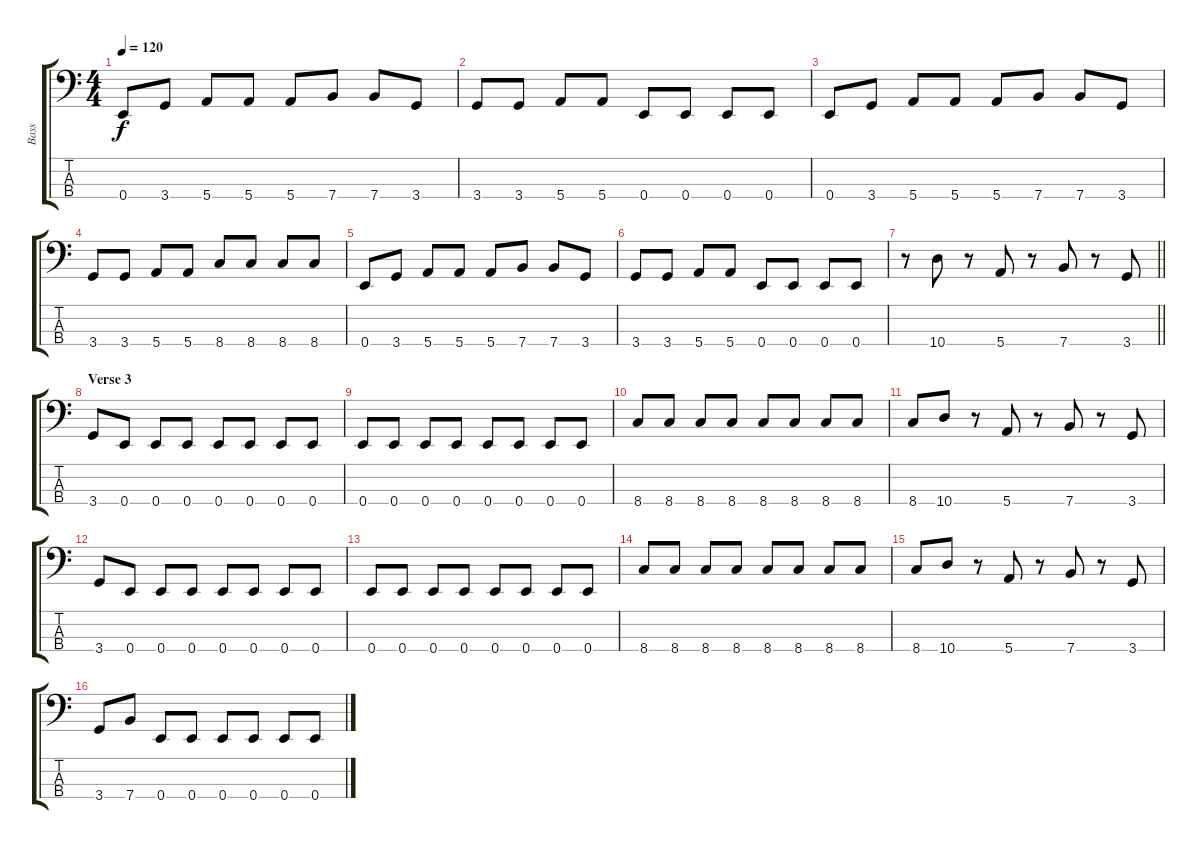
\track ("Bass" "Bass") {instrument electricbasspick}
\staff {score tabs}
\tuning (G2 D2 A1 E1) {hide}
\ts (4 4)
\tempo 120
\clef f4
\ks c
0.4.8{dy f} 3.4.8 5.4.8 5.4.8 5.4.8 7.4.8 7.4.8 3.4.8 |
3.4.8 3.4.8 5.4.8 5.4.8 0.4.8 0.4.8 0.4.8 0.4.8 |
0.4.8 3.4.8 5.4.8 5.4.8 5.4.8 7.4.8 7.4.8 3.4.8 |
3.4.8 3.4.8 5.4.8 5.4.8 8.4.8 8.4.8 8.4.8 8.4.8 |
0.4.8 3.4.8 5.4.8 5.4.8 5.4.8 7.4.8 7.4.8 3.4.8 |
3.4.8 3.4.8 5.4.8 5.4.8 0.4.8 0.4.8 0.4.8 0.4.8 |
\barLineRight lightlight
r.8 10.4.8 r.8 5.4.8 r.8 7.4.8 r.8 3.4.8 |
\section ("" "Verse 3")
3.4.8 0.4.8 0.4.8 0.4.8 0.4.8 0.4.8 0.4.8 0.4.8 |
0.4.8 0.4.8 0.4.8 0.4.8 0.4.8 0.4.8 0.4.8 0.4.8 |
8.4.8 8.4.8 8.4.8 8.4.8 8.4.8 8.4.8 8.4.8 8.4.8 |
8.4.8 10.4.8 r.8 5.4.8 r.8 7.4.8 r.8 3.4.8 |
3.4.8 0.4.8 0.4.8 0.4.8 0.4.8 0.4.8 0.4.8 0.4.8 |
0.4.8 0.4.8 0.4.8 0.4.8 0.4.8 0.4.8 0.4.8 0.4.8 |
8.4.8 8.4.8 8.4.8 8.4.8 8.4.8 8.4.8 8.4.8 8.4.8 |
8.4.8 10.4.8 r.8 5.4.8 r.8 7.4.8 r.8 3.4.8 |
3.4.8 7.4.8 0.4.8 0.4.8 0.4.8 0.4.8 0.4.8 0.4.8
